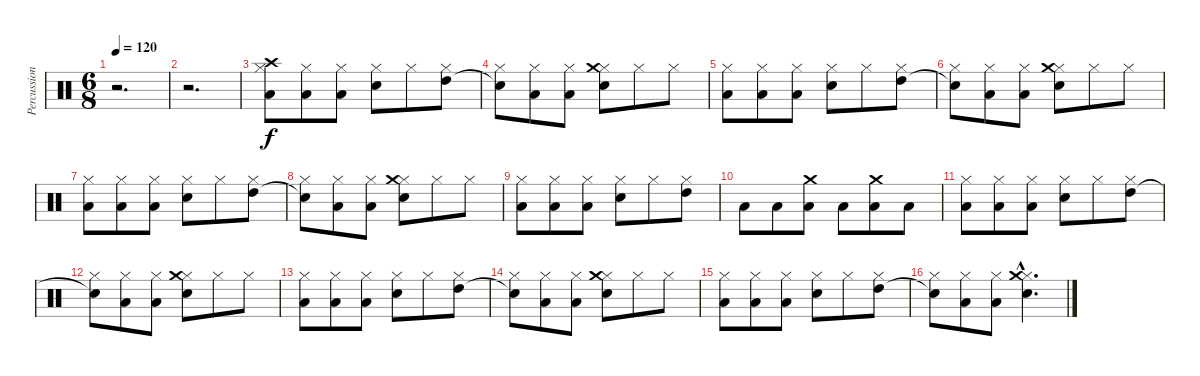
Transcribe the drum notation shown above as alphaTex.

\track ("Percussions" "Percussion") {instrument percussion}
\staff {score}
\articulation defaults
\ts (6 8)
\tempo 120
\tempo 160
\tempo 120
\clef neutral
\ks c
r.2{d dy f} |
r.2{d} |
("Crash high (hit)" "Hi-Hat (closed)" "Low Floor Tom (hit)").8 ("Hi-Hat (closed)" "Low Floor Tom (hit)").8 ("Hi-Hat (closed)" "Low Floor Tom (hit)").8 ("Hi-Hat (closed)" "Snare (hit) 2").8 "Hi-Hat (closed)".8 ("Hi-Hat (closed)" "High Tom (hit)").8 |
("Hi-Hat (closed)" "Snare (hit)"{t}).8 ("Hi-Hat (closed)" "Low Floor Tom (hit)").8 ("Hi-Hat (closed)" "Low Floor Tom (hit)").8 ("Hi-Hat (closed)" "Crash medium (hit)" "Snare (hit) 2").8 "Hi-Hat (closed)".8 "Hi-Hat (closed)".8 |
("Hi-Hat (closed)" "Low Floor Tom (hit)").8 ("Hi-Hat (closed)" "Low Floor Tom (hit)").8 ("Hi-Hat (closed)" "Low Floor Tom (hit)").8 ("Hi-Hat (closed)" "Snare (hit) 2").8 "Hi-Hat (closed)".8 ("Hi-Hat (closed)" "High Tom (hit)").8 |
("Hi-Hat (closed)" "Snare (hit)"{t}).8 ("Hi-Hat (closed)" "Low Floor Tom (hit)").8 ("Hi-Hat (closed)" "Low Floor Tom (hit)").8 ("Hi-Hat (closed)" "Crash medium (hit)" "Snare (hit) 2").8 "Hi-Hat (closed)".8 "Hi-Hat (closed)".8 |
("Hi-Hat (closed)" "Low Floor Tom (hit)").8 ("Hi-Hat (closed)" "Low Floor Tom (hit)").8 ("Hi-Hat (closed)" "Low Floor Tom (hit)").8 ("Hi-Hat (closed)" "Snare (hit) 2").8 "Hi-Hat (closed)".8 ("Hi-Hat (closed)" "High Tom (hit)").8 |
("Hi-Hat (closed)" "Snare (hit)"{t}).8 ("Hi-Hat (closed)" "Low Floor Tom (hit)").8 ("Hi-Hat (closed)" "Low Floor Tom (hit)").8 ("Hi-Hat (closed)" "Crash medium (hit)" "Snare (hit) 2").8 "Hi-Hat (closed)".8 "Hi-Hat (closed)".8 |
("Hi-Hat (closed)" "Low Floor Tom (hit)").8 ("Hi-Hat (closed)" "Low Floor Tom (hit)").8 ("Hi-Hat (closed)" "Low Floor Tom (hit)").8 ("Hi-Hat (closed)" "Snare (hit) 2").8 "Hi-Hat (closed)".8 ("Hi-Hat (closed)" "High Tom (hit)").8 |
"Low Floor Tom (hit)".8 "Low Floor Tom (hit)".8 ("Crash medium (hit)" "Low Floor Tom (hit)").8 "Low Floor Tom (hit)".8 ("Crash medium (hit)" "Low Floor Tom (hit)").8 "Low Floor Tom (hit)".8 |
("Hi-Hat (closed)" "Low Floor Tom (hit)").8 ("Hi-Hat (closed)" "Low Floor Tom (hit)").8 ("Hi-Hat (closed)" "Low Floor Tom (hit)").8 ("Hi-Hat (closed)" "Snare (hit) 2").8 "Hi-Hat (closed)".8 ("Hi-Hat (closed)" "High Tom (hit)").8 |
("Hi-Hat (closed)" "Snare (hit)"{t}).8 ("Hi-Hat (closed)" "Low Floor Tom (hit)").8 ("Hi-Hat (closed)" "Low Floor Tom (hit)").8 ("Hi-Hat (closed)" "Crash medium (hit)" "Snare (hit) 2").8 "Hi-Hat (closed)".8 "Hi-Hat (closed)".8 |
("Hi-Hat (closed)" "Low Floor Tom (hit)").8 ("Hi-Hat (closed)" "Low Floor Tom (hit)").8 ("Hi-Hat (closed)" "Low Floor Tom (hit)").8 ("Hi-Hat (closed)" "Snare (hit) 2").8 "Hi-Hat (closed)".8 ("Hi-Hat (closed)" "High Tom (hit)").8 |
("Hi-Hat (closed)" "Snare (hit)"{t}).8 ("Hi-Hat (closed)" "Low Floor Tom (hit)").8 ("Hi-Hat (closed)" "Low Floor Tom (hit)").8 ("Hi-Hat (closed)" "Crash medium (hit)" "Snare (hit) 2").8 "Hi-Hat (closed)".8 "Hi-Hat (closed)".8 |
("Hi-Hat (closed)" "Low Floor Tom (hit)").8 ("Hi-Hat (closed)" "Low Floor Tom (hit)").8 ("Hi-Hat (closed)" "Low Floor Tom (hit)").8 ("Hi-Hat (closed)" "Snare (hit) 2").8 "Hi-Hat (closed)".8 ("Hi-Hat (closed)" "High Tom (hit)").8 |
("Hi-Hat (closed)" "Snare (hit)"{t}).8 ("Hi-Hat (closed)" "Low Floor Tom (hit)").8 ("Hi-Hat (closed)" "Low Floor Tom (hit)").8 ("Hi-Hat (closed)"{hac} "Crash medium (hit)"{hac} "Snare (hit) 2"{hac}).4{d}
